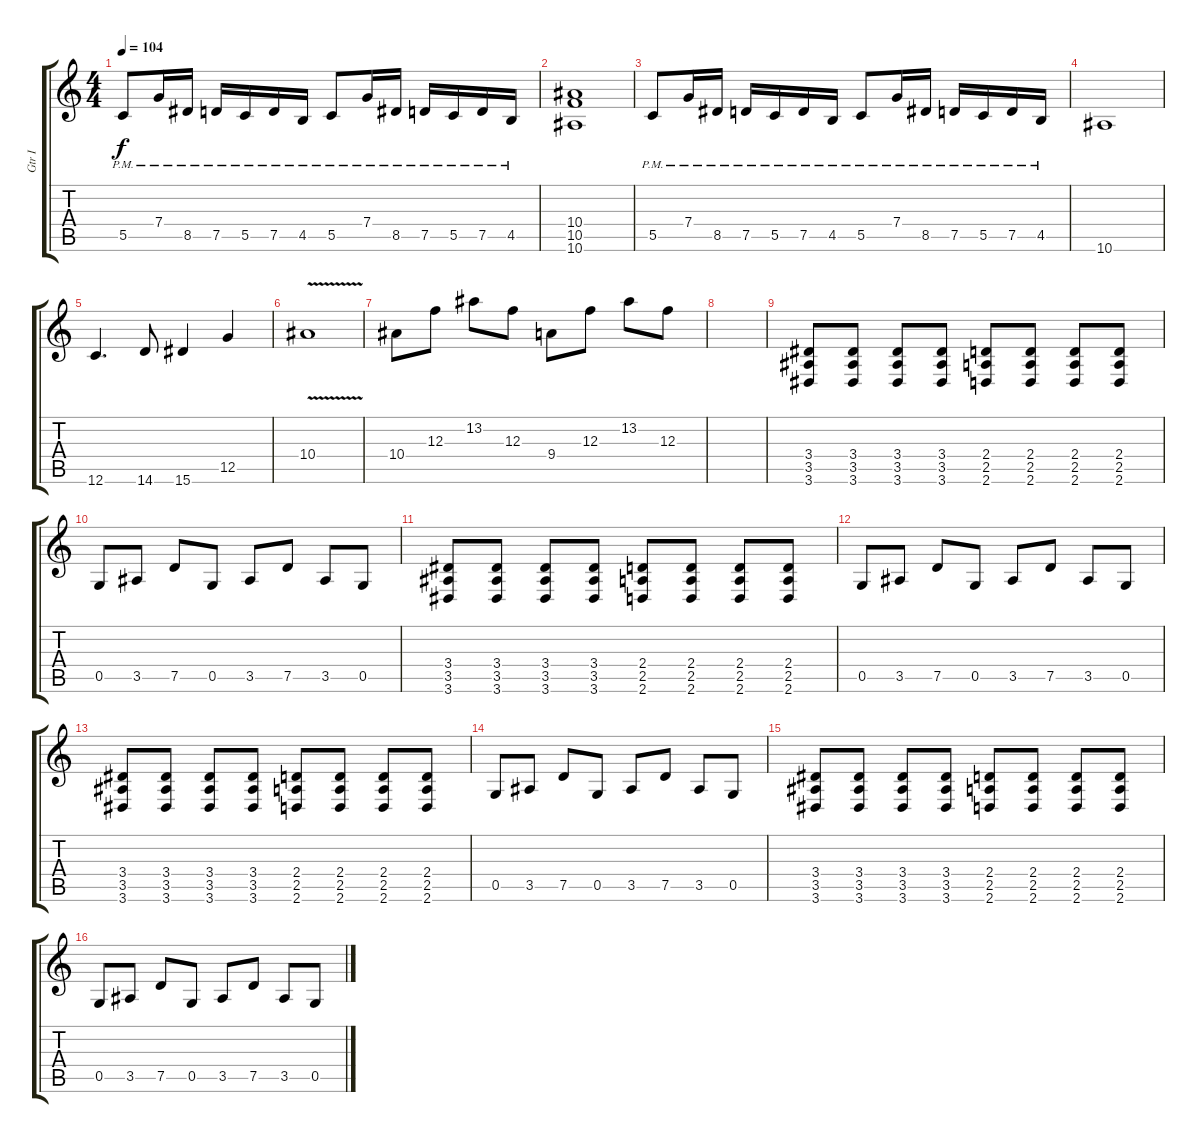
\track ("Gtr I" "Gtr I") {instrument overdrivenguitar}
\staff {score tabs}
\tuning (D4 A3 F3 C3 G2 C2) {hide}
\ts (4 4)
\tempo 104
\clef g2
\ks c
5.5{pm}.8{dy f} 7.4{pm}.16 8.5{pm}.16 7.5{pm}.16 5.5{pm}.16 7.5{pm}.16 4.5{pm}.16 5.5{pm}.8 7.4{pm}.16 8.5{pm}.16 7.5{pm}.16 5.5{pm}.16 7.5{pm}.16 4.5{pm}.16 |
(10.4 10.5 10.6).1 |
5.5{pm}.8 7.4{pm}.16 8.5{pm}.16 7.5{pm}.16 5.5{pm}.16 7.5{pm}.16 4.5{pm}.16 5.5{pm}.8 7.4{pm}.16 8.5{pm}.16 7.5{pm}.16 5.5{pm}.16 7.5{pm}.16 4.5{pm}.16 |
10.6.1 |
12.6.4{d} 14.6.8 15.6.4 12.5.4 |
10.4{v}.1 |
10.4.8 12.3.8 13.2.8 12.3.8 9.4.8 12.3.8 13.2.8 12.3.8 |
|
(3.4 3.5 3.6).8 (3.4 3.5 3.6).8 (3.4 3.5 3.6).8 (3.4 3.5 3.6).8 (2.4 2.5 2.6).8 (2.4 2.5 2.6).8 (2.4 2.5 2.6).8 (2.4 2.5 2.6).8 |
0.5.8 3.5.8 7.5.8 0.5.8 3.5.8 7.5.8 3.5.8 0.5.8 |
(3.4 3.5 3.6).8 (3.4 3.5 3.6).8 (3.4 3.5 3.6).8 (3.4 3.5 3.6).8 (2.4 2.5 2.6).8 (2.4 2.5 2.6).8 (2.4 2.5 2.6).8 (2.4 2.5 2.6).8 |
0.5.8 3.5.8 7.5.8 0.5.8 3.5.8 7.5.8 3.5.8 0.5.8 |
(3.4 3.5 3.6).8 (3.4 3.5 3.6).8 (3.4 3.5 3.6).8 (3.4 3.5 3.6).8 (2.4 2.5 2.6).8 (2.4 2.5 2.6).8 (2.4 2.5 2.6).8 (2.4 2.5 2.6).8 |
0.5.8 3.5.8 7.5.8 0.5.8 3.5.8 7.5.8 3.5.8 0.5.8 |
(3.4 3.5 3.6).8 (3.4 3.5 3.6).8 (3.4 3.5 3.6).8 (3.4 3.5 3.6).8 (2.4 2.5 2.6).8 (2.4 2.5 2.6).8 (2.4 2.5 2.6).8 (2.4 2.5 2.6).8 |
0.5.8 3.5.8 7.5.8 0.5.8 3.5.8 7.5.8 3.5.8 0.5.8
